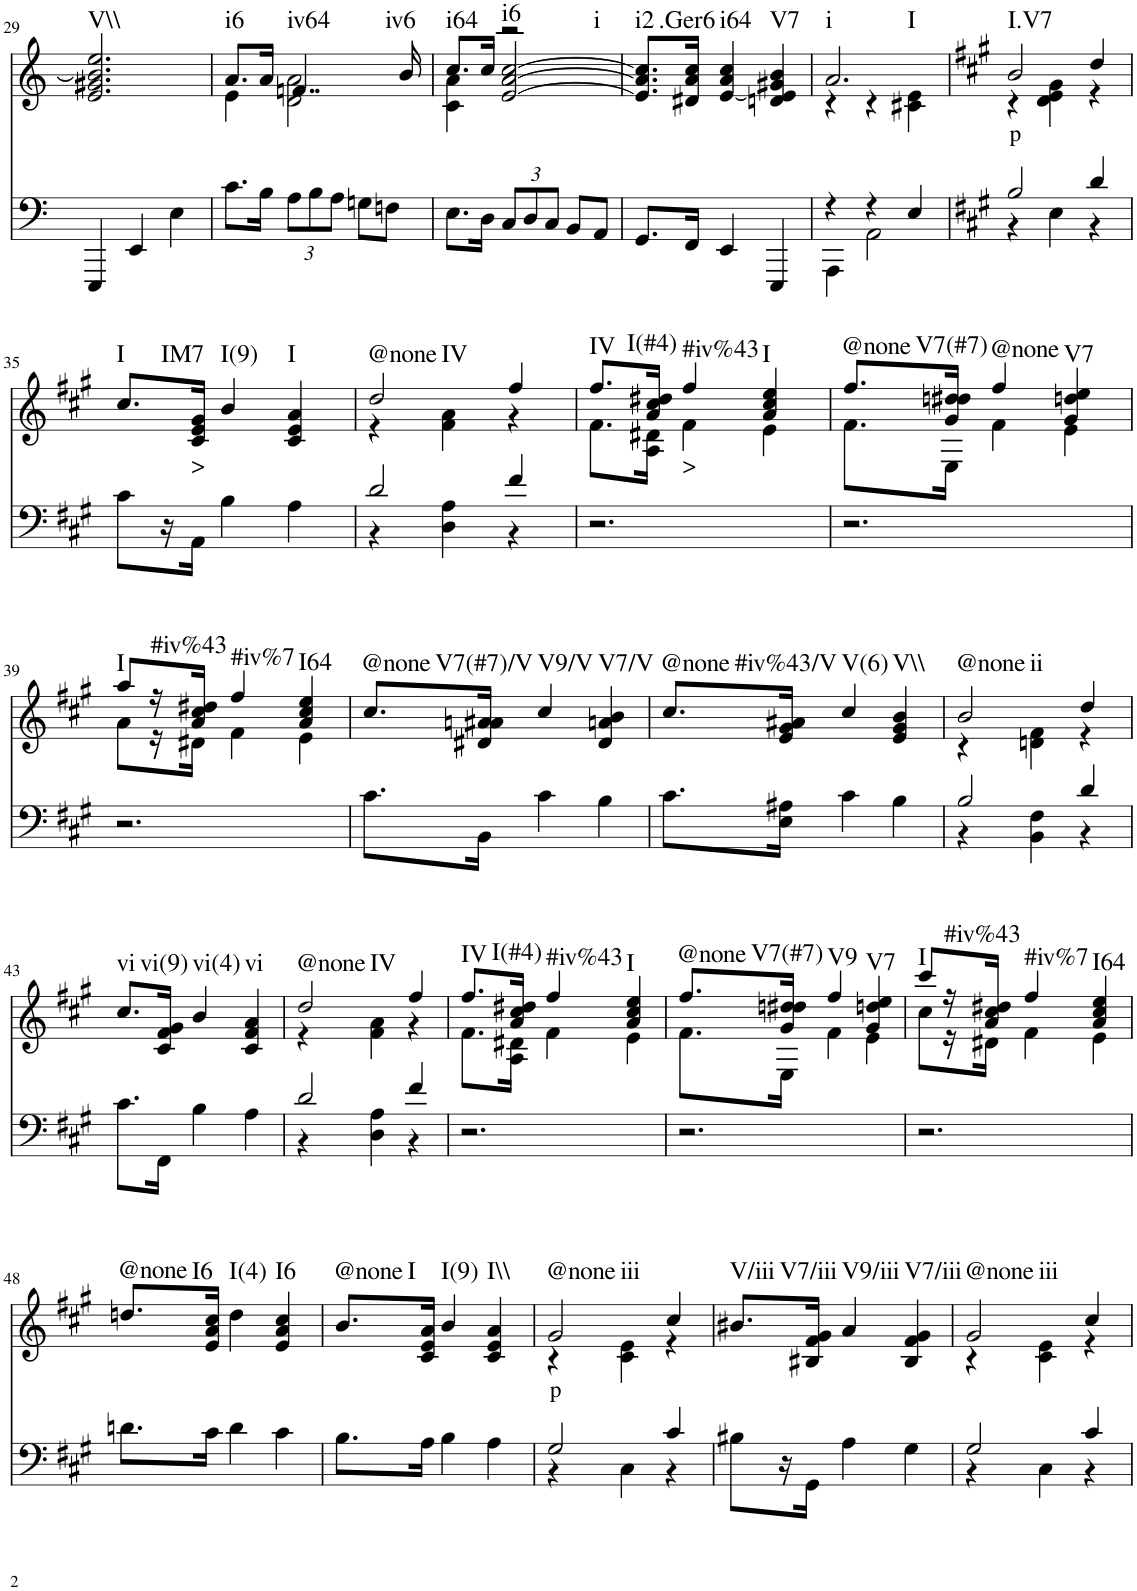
**kern	**kern	**text	**harte
*part2	*part1	*part1	*part1
*staff2	*staff1	*staff1	*
*I"Piano	*I"Piano	*	*
*I'Pno	*I'Pno	*	*
!!LO:PB:g=z
*clefF4	*clefG2	*	*
*k[]	*k[]	*	*
*M3/4	*M3/4	*	*
=29	=29	=29	=29
!	!	!	!LO:H:kt=V\\
4EEE/	2.e/ 2.g#X/ 2.b/] 2.ee/	.	N
4EE/	.	.	.
4E\	.	.	.
=30	=30	=30	=30
*	*^	*	*
!	!	!	!	!LO:H:kt=i6
8.c\L	8.a/L	4e\	.	N
16B\Jk	16a/Jk	.	.	.
*Xbrackettup	*	*	*	*
!	!	!	!	!LO:H:n=1:kt=iv64
!	!	!	!	!LO:H:n=2:kt=iv6
12A\L	4..fn/	2d\ 2a\	.	N N
12B\	.	.	.	.
12A\J	.	.	.	.
8Gn\L	.	.	.	.
8Fn\J	.	.	.	.
.	16b/	.	.	.
=31	=31	=31	=31	=31
!	!	!	!	!LO:H:kt=i64
8.E\L	8.cc/L	4c\ 4a\	.	N
16D\Jk	16cc/Jk	.	.	.
!	!	!	!	!LO:H:n=1:kt=i6
!	!	!	!	!LO:H:n=2:kt=i
12C/L	2r	[2e/ [2a/ [2cc/	.	N N
12D/	.	.	.	.
12C/J	.	.	.	.
8BB/L	.	.	.	.
8AA/J	.	.	.	.
*	*v	*v	*	*
=32	=32	=32	=32
!	!	!	!LO:H:n=1:kt=i2
!	!	!	!LO:H:n=2:kt=.Ger6
8.GG/L	8.e/] 8.a/] 8.cc/]L	.	N N
16FF/Jk	16d#X/ 16a/ 16cc/Jk	.	.
!	!	!	!LO:H:kt=i64
4EE/	[4e/ 4a/ 4cc/	.	N
!	!	!	!LO:H:kt=V7
4EEE/	4dn/ 4e/] 4g#X/ 4b/	.	N
=33	=33	=33	=33
*^	*^	*	*
!	!	!	!	!	!LO:H:n=1:kt=i
!	!	!	!	!	!LO:H:n=2:kt=I
4r	4AAA\	2.a/	4r	.	N N
4r	2AA\	.	4r	.	.
4E/	.	.	4c#X\ 4e\	.	.
=34	=34	=34	=34	=34	=34
*k[f#c#g#]	*	*k[f#c#g#]	*	*	*
!	!	!	!	!LO:LY:b	!LO:H:kt=I.V7
2B/	4r	2b/	4r	p	N
.	4E\	.	4d\ 4e\ 4g#\	.	.
4d/	4r	4dd/	4r	.	.
!!LO:LB:g=z
=35	=35	=35	=35	=35	=35
!	!	!	!	!	!LO:H:n=1:kt=I
!	!	!	!	!	!LO:H:n=2:kt=IM7
*v	*v	*	*	*	*
*	*v	*v	*	*
8c#\L	8.cc#/L	.	N N
16r	.	.	.
!	!	!LO:LY:b	!
16AA\JJ	16c#/ 16e/ 16g#/Jk	>	.
!	!	!	!LO:H:kt=I(9)
4B\	4b/	.	N
!	!	!	!LO:H:kt=I
4A\	4c#/ 4e/ 4a/	.	N
=36	=36	=36	=36
*^	*^	*	*
!	!	!	!	!	!LO:H:n=1:kt=@none
!	!	!	!	!	!LO:H:n=2:kt=IV
2d/	4r	2dd/	4r	.	N N
.	4D\ 4A\	.	4f#\ 4a\	.	.
4f#/	4r	4ff#/	4r	.	.
=37	=37	=37	=37	=37	=37
!	!	!	!	!	!LO:H:n=1:kt=IV
!	!	!	!	!	!LO:H:n=2:kt=I(#4)
*v	*v	*	*	*	*
2.r	8.ff#/L	8.f#\L	.	N N
.	16a/ 16cc#/ 16dd#X/Jk	16A\ 16d#X\Jk	.	.
!	!	!	!LO:LY:b	!LO:H:kt=#iv%43
.	4ff#/	4f#\	>	N
!	!	!	!	!LO:H:kt=I
.	4a/ 4cc#/ 4ee/	4e\	.	N
=38	=38	=38	=38	=38
!	!	!	!	!LO:H:n=1:kt=@none
!	!	!	!	!LO:H:n=2:kt=V7(#7)
2.r	8.ff#/L	8.f#\L	.	N N
.	16g#/ 16ddn/ 16dd#X/Jk	16E\Jk	.	.
!	!	!	!	!LO:H:kt=@none
.	4ff#/	4f#\	.	N
!	!	!	!	!LO:H:kt=V7
.	4g#/ 4ddn/ 4ee/	4e\	.	N
!!LO:LB:g=z	!!
=39	=39	=39	=39	=39
!	!	!	!	!LO:H:kt=I
2.r	8aa/L	8a\L	.	N
!	!	!	!	!LO:H:kt=#iv%43
.	16r	16r	.	N
.	16a/ 16cc#/ 16dd#X/JJ	16d#X\JJ	.	.
!	!	!	!	!LO:H:kt=#iv%7
.	4ff#/	4f#\	.	N
!	!	!	!	!LO:H:kt=I64
.	4a/ 4cc#/ 4ee/	4e\	.	N
=40	=40	=40	=40	=40
!	!	!	!	!LO:H:n=1:kt=@none
!	!	!	!	!LO:H:n=2:kt=V7(#7)/V
*	*v	*v	*	*
8.c#\L	8.cc#/L	.	N N
16BB\Jk	16d#X/ 16an/ 16a#X/Jk	.	.
!	!	!	!LO:H:kt=V9/V
4c#\	4cc#/	.	N
!	!	!	!LO:H:kt=V7/V
4B\	4d#/ 4an/ 4b/	.	N
=41	=41	=41	=41
!	!	!	!LO:H:n=1:kt=@none
!	!	!	!LO:H:n=2:kt=#iv%43/V
8.c#\L	8.cc#/L	.	N N
16E\ 16A#X\Jk	16e/ 16g#/ 16a#X/Jk	.	.
!	!	!	!LO:H:kt=V(6)
4c#\	4cc#/	.	N
!	!	!	!LO:H:kt=V\\
4B\	4e/ 4g#/ 4b/	.	N
=42	=42	=42	=42
*^	*^	*	*
!	!	!	!	!	!LO:H:n=1:kt=@none
!	!	!	!	!	!LO:H:n=2:kt=ii
2B/	4r	2b/	4r	.	N N
.	4BB\ 4F#\	.	4dn\ 4f#\	.	.
4d/	4r	4dd/	4r	.	.
!!LO:LB:g=z
=43	=43	=43	=43	=43	=43
!	!	!	!	!	!LO:H:n=1:kt=vi
!	!	!	!	!	!LO:H:n=2:kt=vi(9)
*v	*v	*	*	*	*
*	*v	*v	*	*
8.c#\L	8.cc#/L	.	N N
16FF#\Jk	16c#/ 16f#/ 16g#/Jk	.	.
!	!	!	!LO:H:kt=vi(4)
4B\	4b/	.	N
!	!	!	!LO:H:kt=vi
4A\	4c#/ 4f#/ 4a/	.	N
=44	=44	=44	=44
*^	*^	*	*
!	!	!	!	!	!LO:H:n=1:kt=@none
!	!	!	!	!	!LO:H:n=2:kt=IV
2d/	4r	2dd/	4r	.	N N
.	4D\ 4A\	.	4f#\ 4a\	.	.
4f#/	4r	4ff#/	4r	.	.
=45	=45	=45	=45	=45	=45
!	!	!	!	!	!LO:H:n=1:kt=IV
!	!	!	!	!	!LO:H:n=2:kt=I(#4)
*v	*v	*	*	*	*
2.r	8.ff#/L	8.f#\L	.	N N
.	16a/ 16cc#/ 16dd#X/Jk	16A\ 16d#X\Jk	.	.
!	!	!	!	!LO:H:kt=#iv%43
.	4ff#/	4f#\	.	N
!	!	!	!	!LO:H:kt=I
.	4a/ 4cc#/ 4ee/	4e\	.	N
=46	=46	=46	=46	=46
!	!	!	!	!LO:H:n=1:kt=@none
!	!	!	!	!LO:H:n=2:kt=V7(#7)
2.r	8.ff#/L	8.f#\L	.	N N
.	16g#/ 16ddn/ 16dd#X/Jk	16E\Jk	.	.
!	!	!	!	!LO:H:kt=V9
.	4ff#/	4f#\	.	N
!	!	!	!	!LO:H:kt=V7
.	4g#/ 4ddn/ 4ee/	4e\	.	N
=47	=47	=47	=47	=47
!	!	!	!	!LO:H:kt=I
2.r	8ccc#/L	8cc#\L	.	N
!	!	!	!	!LO:H:kt=#iv%43
.	16r	16r	.	N
.	16a/ 16cc#/ 16dd#X/JJ	16d#X\JJ	.	.
!	!	!	!	!LO:H:kt=#iv%7
.	4ff#/	4f#\	.	N
!	!	!	!	!LO:H:kt=I64
.	4a/ 4cc#/ 4ee/	4e\	.	N
!!LO:LB:g=z
=48	=48	=48	=48	=48
!	!	!	!	!LO:H:n=1:kt=@none
!	!	!	!	!LO:H:n=2:kt=I6
*	*v	*v	*	*
8.dn\L	8.ddn/L	.	N N
16c#\Jk	16e/ 16a/ 16cc#/Jk	.	.
!	!	!	!LO:H:kt=I(4)
4d\	4dd\	.	N
!	!	!	!LO:H:kt=I6
4c#\	4e/ 4a/ 4cc#/	.	N
=49	=49	=49	=49
!	!	!	!LO:H:n=1:kt=@none
!	!	!	!LO:H:n=2:kt=I
8.B\L	8.b/L	.	N N
16A\Jk	16c#/ 16e/ 16a/Jk	.	.
!	!	!	!LO:H:kt=I(9)
4B\	4b/	.	N
!	!	!	!LO:H:kt=I\\
4A\	4c#/ 4e/ 4a/	.	N
=50	=50	=50	=50
*^	*^	*	*
!	!	!	!	!LO:LY:b	!LO:H:n=1:kt=@none
!	!	!	!	!	!LO:H:n=2:kt=iii
2G#/	4r	2g#/	4r	p	N N
.	4C#\	.	4c#\ 4e\	.	.
4c#/	4r	4cc#/	4r	.	.
=51	=51	=51	=51	=51	=51
!	!	!	!	!	!LO:H:n=1:kt=V/iii
!	!	!	!	!	!LO:H:n=2:kt=V7/iii
*v	*v	*	*	*	*
*	*v	*v	*	*
8B#X\L	8.b#X/L	.	N N
16r	.	.	.
16GG#\JJ	16B#X/ 16f#/ 16g#/Jk	.	.
!	!	!	!LO:H:kt=V9/iii
4A\	4a/	.	N
!	!	!	!LO:H:kt=V7/iii
4G#\	4B#/ 4f#/ 4g#/	.	N
=52	=52	=52	=52
*^	*^	*	*
!	!	!	!	!	!LO:H:n=1:kt=@none
!	!	!	!	!	!LO:H:n=2:kt=iii
2G#/	4r	2g#/	4r	.	N N
.	4C#\	.	4c#\ 4e\	.	.
4c#/	4r	4cc#/	4r	.	.
*v	*v	*	*	*	*
*	*v	*v	*	*
=	=	=	=
*-	*-	*-	*-
